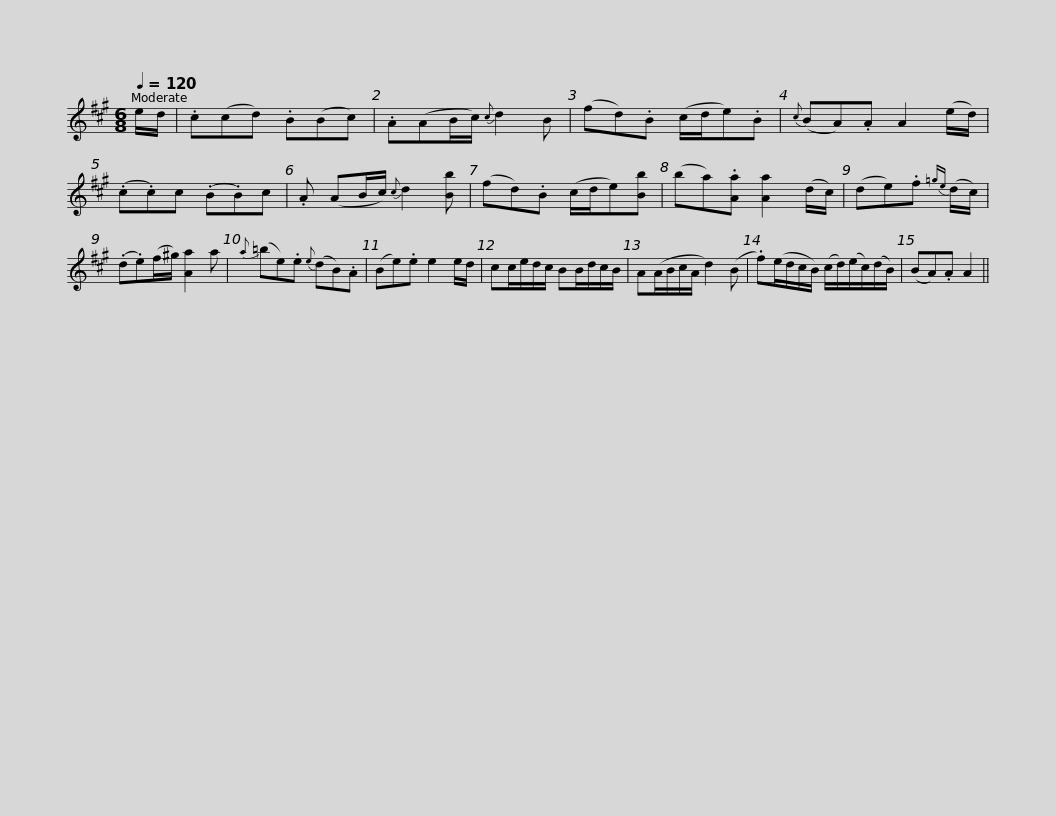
X:1
L:1/8
Q:1/4=120
M:6/8
I:linebreak $
K:A
V:1 treble
V:1
 e/d/ | .c(cd) .B(Bc) | .A(AB/c/){c} d2 B | (fd).B (c/d/e).B |{c} (BA).A A2 (e/d/) | %5
 (.c.c)c (.B.B)c | .A (AB/c/){c} d2 [Bb] |$ (fd).B (c/d/e)[Bb] | (ba).[Aa] [Aa]2 (d/c/) | (de).f{=ge} (d/c/) | %10
 (.d.e)(f/^g/) [Aa]2 a |{a} (=be).e{e} (dB).A | (Be).e e2 e/d/ |$ cc/e/d/c/ BB/d/c/B/ | A(A/B/c/A/ d2) (B | %15
 .f)(e/d/c/B/) (c/d/)(e/c/)(d/B/) | (BA).A A2 || %17
